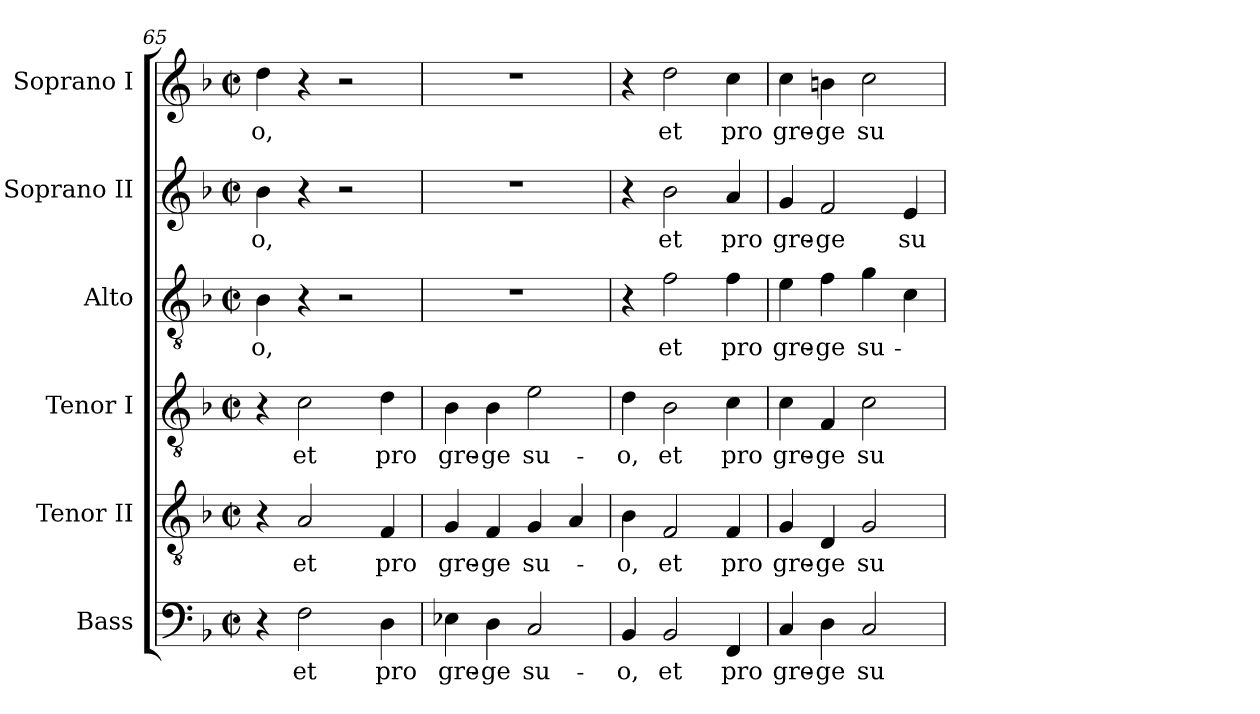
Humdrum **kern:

**kern	**text	**kern	**text	**kern	**text	**kern	**text	**kern	**text	**kern	**text
*part6	*part6	*part5	*part5	*part4	*part4	*part3	*part3	*part2	*part2	*part1	*part1
*staff6	*staff6	*staff5	*staff5	*staff4	*staff4	*staff3	*staff3	*staff2	*staff2	*staff1	*staff1
*I"Bass	*	*I"Tenor II	*	*I"Tenor I	*	*I"Alto	*	*I"Soprano II	*	*I"Soprano I	*
*I'B.	*	*I'T. II	*	*I'T.	*	*I'A.	*	*	*	*	*
*clefF4	*	*clefGv2	*	*clefGv2	*	*clefGv2	*	*clefG2	*	*clefG2	*
*	*	*ITrd7c12	*	*ITrd7c12	*	*	*	*	*	*	*
*k[b-]	*	*k[b-]	*	*k[b-]	*	*k[b-]	*	*k[b-]	*	*k[b-]	*
*F:	*	*F:	*	*F:	*	*F:	*	*F:	*	*F:	*
*M2/2	*	*M2/2	*	*M2/2	*	*M2/2	*	*M2/2	*	*M2/2	*
*met(c|)	*	*met(c|)	*	*met(c|)	*	*met(c|)	*	*met(c|)	*	*met(c|)	*
=65	=65	=65	=65	=65	=65	=65	=65	=65	=65	=65	=65
!	!	!	!	!	!	!	!LO:LY:b:color=#000000	!	!	!	!
!	!	!	!	!	!	!	!	!	!LO:LY:b:color=#000000	!	!
!	!	!	!	!	!	!	!	!	!	!	!LO:LY:b:color=#000000
4r	.	4r	.	4r	.	4B-i\	-o,	4b-i\	-o,	4ddi\	-o,
!	!LO:LY:b:color=#000000	!	!	!	!	!	!	!	!	!	!
!	!	!	!LO:LY:b:color=#000000	!	!	!	!	!	!	!	!
!	!	!	!	!	!LO:LY:b:color=#000000	!	!	!	!	!	!
2Fi\	et	2AAi/	et	2Ci\	et	4r	.	4r	.	4r	.
.	.	.	.	.	.	2r	.	2r	.	2r	.
!	!LO:LY:b:color=#000000	!	!	!	!	!	!	!	!	!	!
!	!	!	!LO:LY:b:color=#000000	!	!	!	!	!	!	!	!
!	!	!	!	!	!LO:LY:b:color=#000000	!	!	!	!	!	!
4Di\	pro	4FFi/	pro	4Di\	pro	.	.	.	.	.	.
=66	=66	=66	=66	=66	=66	=66	=66	=66	=66	=66	=66
!	!LO:LY:b:color=#000000	!	!	!	!	!	!	!	!	!	!
!	!	!	!LO:LY:b:color=#000000	!	!	!	!	!	!	!	!
!	!	!	!	!	!LO:LY:b:color=#000000	!	!	!	!	!	!
4E-Xi\	gre-	4GGi/	gre-	4BB-i\	gre-	1r	.	1r	.	1r	.
!	!LO:LY:b:color=#000000	!	!	!	!	!	!	!	!	!	!
!	!	!	!LO:LY:b:color=#000000	!	!	!	!	!	!	!	!
!	!	!	!	!	!LO:LY:b:color=#000000	!	!	!	!	!	!
4Di\	-ge	4FFi/	-ge	4BB-i\	-ge	.	.	.	.	.	.
!	!LO:LY:b:color=#000000	!	!	!	!	!	!	!	!	!	!
!	!	!	!LO:LY:b:color=#000000	!	!	!	!	!	!	!	!
!	!	!	!	!	!LO:LY:b:color=#000000	!	!	!	!	!	!
2Ci/	su-	4GGi/	su-	2Ei\	su-	.	.	.	.	.	.
.	.	4AAi/	.	.	.	.	.	.	.	.	.
!!LO:PB:g=z
=67	=67	=67	=67	=67	=67	=67	=67	=67	=67	=67	=67
!	!LO:LY:b:color=#000000	!	!	!	!	!	!	!	!	!	!
!	!	!	!LO:LY:b:color=#000000	!	!	!	!	!	!	!	!
!	!	!	!	!	!LO:LY:b:color=#000000	!	!	!	!	!	!
4BB-i/	-o,	4BB-i\	-o,	4Di\	-o,	4r	.	4r	.	4r	.
!	!LO:LY:b:color=#000000	!	!	!	!	!	!	!	!	!	!
!	!	!	!LO:LY:b:color=#000000	!	!	!	!	!	!	!	!
!	!	!	!	!	!LO:LY:b:color=#000000	!	!	!	!	!	!
!	!	!	!	!	!	!	!LO:LY:b:color=#000000	!	!	!	!
!	!	!	!	!	!	!	!	!	!LO:LY:b:color=#000000	!	!
!	!	!	!	!	!	!	!	!	!	!	!LO:LY:b:color=#000000
2BB-i/	et	2FFi/	et	2BB-i\	et	2fi\	et	2b-i\	et	2ddi\	et
!	!LO:LY:b:color=#000000	!	!	!	!	!	!	!	!	!	!
!	!	!	!LO:LY:b:color=#000000	!	!	!	!	!	!	!	!
!	!	!	!	!	!LO:LY:b:color=#000000	!	!	!	!	!	!
!	!	!	!	!	!	!	!LO:LY:b:color=#000000	!	!	!	!
!	!	!	!	!	!	!	!	!	!LO:LY:b:color=#000000	!	!
!	!	!	!	!	!	!	!	!	!	!	!LO:LY:b:color=#000000
4FFi/	pro	4FFi/	pro	4Ci\	pro	4fi\	pro	4ai/	pro	4cci\	pro
=68	=68	=68	=68	=68	=68	=68	=68	=68	=68	=68	=68
!	!LO:LY:b:color=#000000	!	!	!	!	!	!	!	!	!	!
!	!	!	!LO:LY:b:color=#000000	!	!	!	!	!	!	!	!
!	!	!	!	!	!LO:LY:b:color=#000000	!	!	!	!	!	!
!	!	!	!	!	!	!	!LO:LY:b:color=#000000	!	!	!	!
!	!	!	!	!	!	!	!	!	!LO:LY:b:color=#000000	!	!
!	!	!	!	!	!	!	!	!	!	!	!LO:LY:b:color=#000000
4Ci/	gre-	4GGi/	gre-	4Ci\	gre-	4ei\	gre-	4gi/	gre-	4cci\	gre-
!	!LO:LY:b:color=#000000	!	!	!	!	!	!	!	!	!	!
!	!	!	!LO:LY:b:color=#000000	!	!	!	!	!	!	!	!
!	!	!	!	!	!LO:LY:b:color=#000000	!	!	!	!	!	!
!	!	!	!	!	!	!	!LO:LY:b:color=#000000	!	!	!	!
!	!	!	!	!	!	!	!	!	!LO:LY:b:color=#000000	!	!
!	!	!	!	!	!	!	!	!	!	!	!LO:LY:b:color=#000000
4Di\	-ge	4DDi/	-ge	4FFi/	-ge	4fi\	-ge	2fi/	-ge	4bni\	-ge
!	!LO:LY:b:color=#000000	!	!	!	!	!	!	!	!	!	!
!	!	!	!LO:LY:b:color=#000000	!	!	!	!	!	!	!	!
!	!	!	!	!	!LO:LY:b:color=#000000	!	!	!	!	!	!
!	!	!	!	!	!	!	!LO:LY:b:color=#000000	!	!	!	!
!	!	!	!	!	!	!	!	!	!	!	!LO:LY:b:color=#000000
2Ci/	su-	2GGi/	su-	2Ci\	su-	4gi\	su-	.	.	2cci\	su-
!	!	!	!	!	!	!	!	!	!LO:LY:b:color=#000000	!	!
.	.	.	.	.	.	4ci\	.	4ei/	su-	.	.
=	=	=	=	=	=	=	=	=	=	=	=
*-	*-	*-	*-	*-	*-	*-	*-	*-	*-	*-	*-
